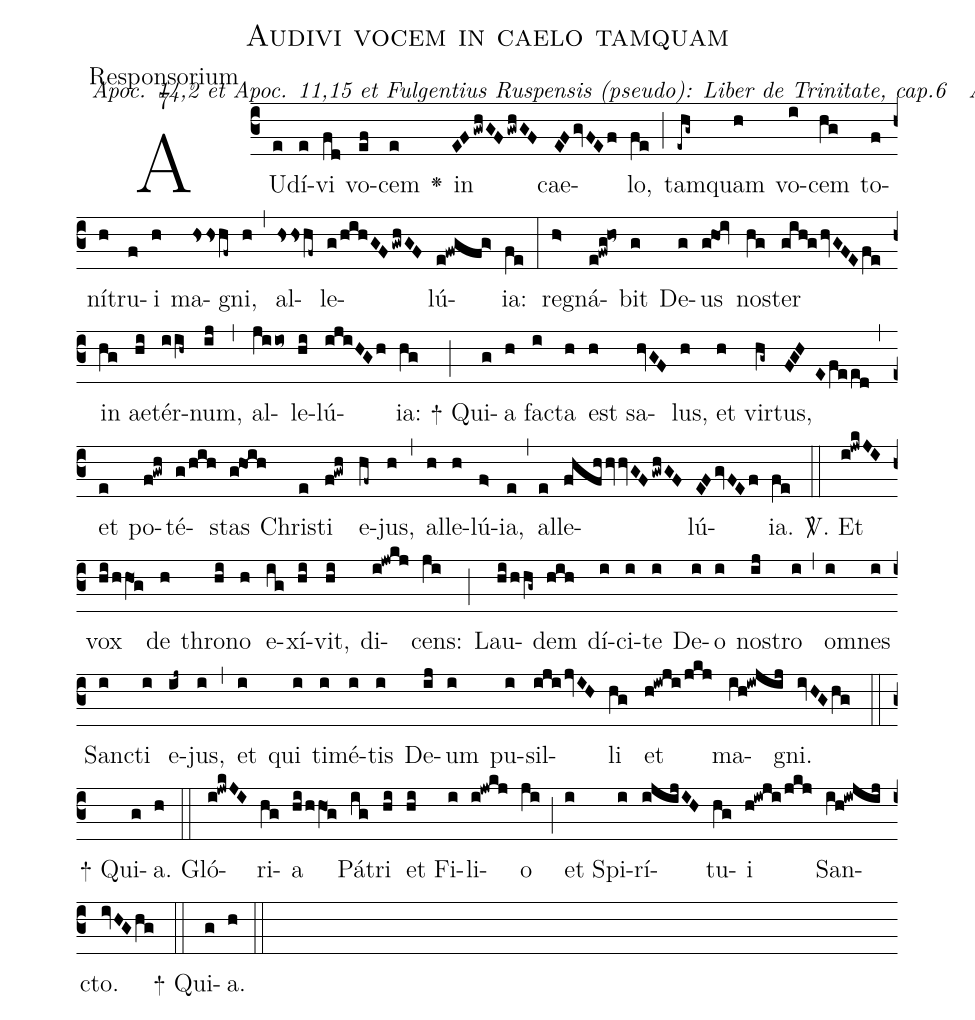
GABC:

name:Audivi vocem in caelo tamquam;
office-part:Responsorium;
mode:7;
commentary:ꝶ Apoc. 14,2 et Apoc. 11,15 et Fulgentius Ruspensis (pseudo): Liber de Trinitate, cap.6 ꝟ Apoc. 19,5; H247;;
%%
(c3)AU(e)dí(e)vi(fd) vo(ef)cem(e) <v>\greheightstar</v>()
in(EFgwhGFgwhGF) cae(EFgvFEf)lo,(fe) (;)
tam(-ehg~)quam(h) vo(i)cem(hg) to(f)ní(h)tru(f)i(h) ma(hsshf~)gni,(h) (,)
al(hsshf~)le(g/hihGFgwhGF)lú(e!fwgfg>)ia:(fe) (:)
re(h>)gná(e!fwg!ho~)bit(g) De(g)us(g!ho!@iv) no(hg)ster(gih!ghvGFEfe) in(hg) ae(hi)tér(iih~)num,(ij) (,)
al(jiio~)le(hi)lú(ijiHGh)ia:(hg)(;)

+
Qui(g)a(h) fa(i)cta(h) est(h) sa(hvGF)lus,(h) et(h) vir(hg~)tus,(FGHE0fe/ed) (,)
et(e) po(f!gwh)té(g/hih)stas(g!ho!@ih) Chri(e)sti(f!gwh) e(hf~)jus,(h) (,)
al(h)le(h)lú(f>)ia,(e) (,) al(e)le(fhfhhvvGFgwhGF)lú(EFgvFEf)ia.(fe) (::)

<sp>V/</sp>.
Et(i!jwkJI) vox(hi/hhO1g) de(h) thro(hi)no(h) e(ig)xí(hi)vit,(hi) di(i!jwkj)cens:(ji) (;)
Lau(hi/hhg~)dem(hih) dí(i)ci(i)te(i) De(i)o(i) no(ij)stro(i) (,) om(i)nes(i) San(i)cti(i) e(ij~)jus,(i) (,)
et(i) qui(i) ti(i)mé(i)tis(i) De(ij)um(i) pu(i)sil(ijijvIH)li(hg) et(h!iwji/jkj) ma(ih!iwjij)gni.(ivHGhg) (::)

+
Qui(g)a.(h) (::)

Gló(i!jwkJI)ri(hg)a(hi/hhVO1g)
Pá(ig)tri(hi) et(hi) Fi(i)li(i!jwkj)o(ji) (;)
et(i) Spi(i)rí(i!@jijIH)tu(hg)i(h!iwji/jkj)
San(ih!iw!@jij)cto.(ivHGhg)  (::)

+
Qui(g)a.(h) (::)
